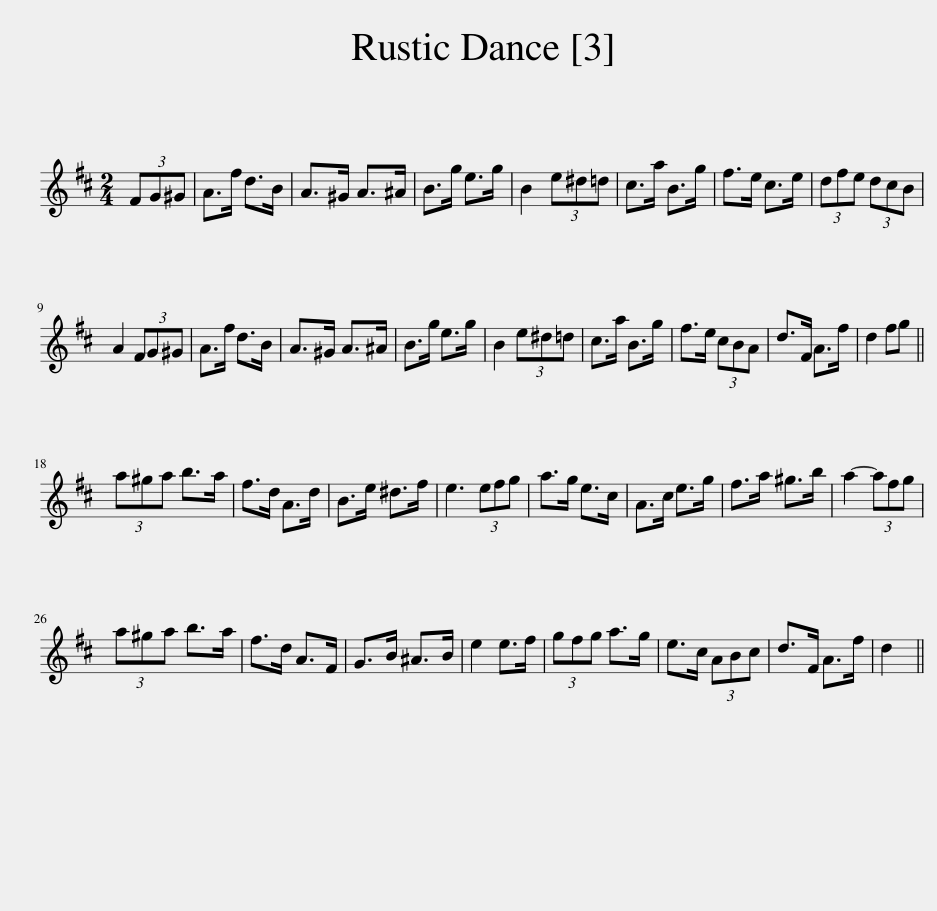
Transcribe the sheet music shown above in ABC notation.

X:1
L:1/8
M:2/4
I:linebreak $
K:D
V:1 treble
V:1
 (3FG^G | A>f d>B | A>^G A>^A | B>g e>g | B2 (3e^d=d | %5
 c>a B>g | f>e c>e | (3dfe (3dcB |$ A2 (3FG^G | A>f d>B | %10
 A>^G A>^A | B>g e>g | B2 (3e^d=d | c>a B>g | f>e (3cBA | %15
 d>F A>f | d2 fg ||$ (3a^ga b>a | f>d A>d | B>e ^d>f | %20
 e3 (3efg | a>g e>c | A>c e>g | f>a ^g>b | a2- (3afg |$ %25
 (3a^ga b>a | f>d A>F | G>B ^A>B | e2 e>f | (3gfg a>g | %30
 e>c (3ABc | d>F A>f | d2 || %33
